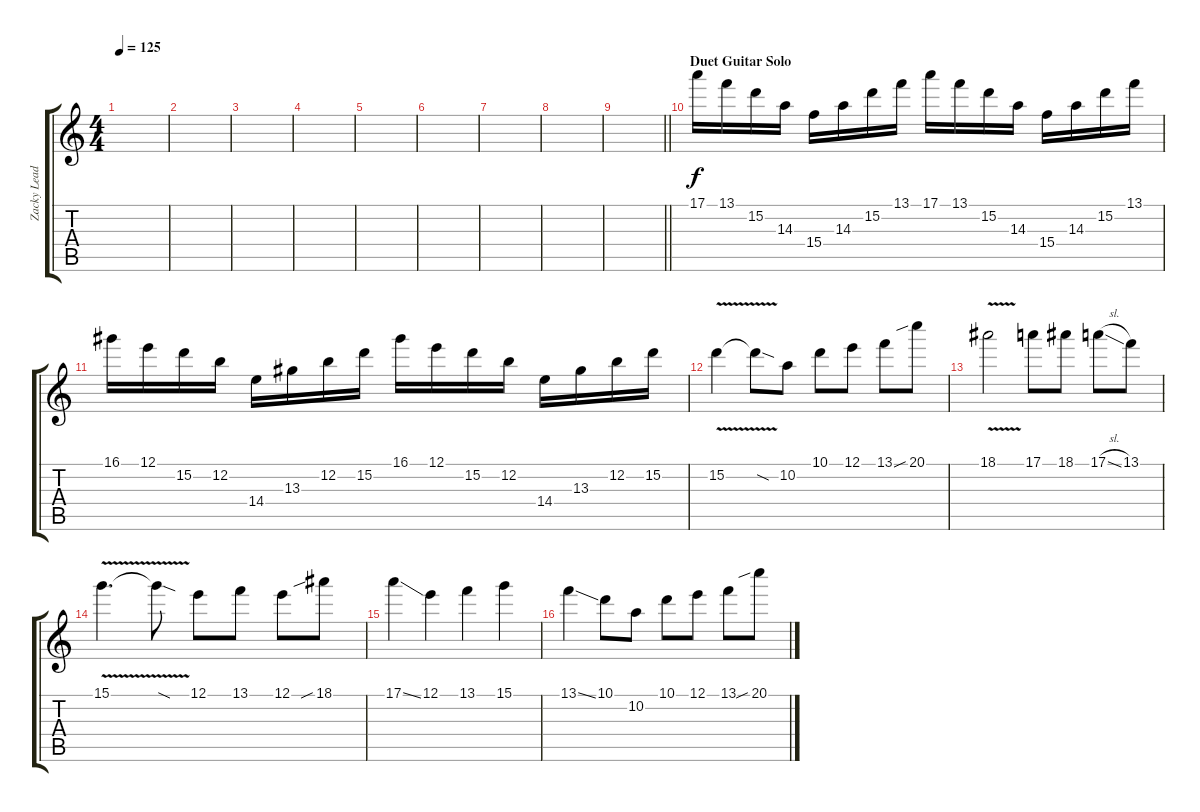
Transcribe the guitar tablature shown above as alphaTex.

\track ("Zacky Lead" "Zacky Lead") {instrument distortionguitar}
\staff {score tabs}
\tuning (E4 B3 G3 D3 A2 D2) {hide}
\ts (4 4)
\tempo 125
\clef g2
\ks c
|
|
|
|
|
|
|
|
\barLineRight lightlight
|
\section ("" "Duet Guitar Solo")
17.1.16{dy f} 13.1.16 15.2.16 14.3.16 15.4.16 14.3.16 15.2.16 13.1.16 17.1.16 13.1.16 15.2.16 14.3.16 15.4.16 14.3.16 15.2.16 13.1.16 |
16.1.16 12.1.16 15.2.16 12.2.16 14.4.16 13.3.16 12.2.16 15.2.16 16.1.16 12.1.16 15.2.16 12.2.16 14.4.16 13.3.16 12.2.16 15.2.16 |
15.2{v}.4 15.2{sod t}.8 10.2.8 10.1.8 12.1.8 13.1.8 20.1{sib}.8 |
18.1{v}.2 17.1.8 18.1.8 17.1{sl}.8 13.1.8 |
15.1{v}.4{d} 15.1{sod t}.8 12.1.8 13.1.8 12.1.8 18.1{sib}.8 |
17.1{ss}.4 12.1.4 13.1.4 15.1.4 |
13.1{ss}.4 10.1.8 10.2.8 10.1.8 12.1.8 13.1.8 20.1{sib}.8
